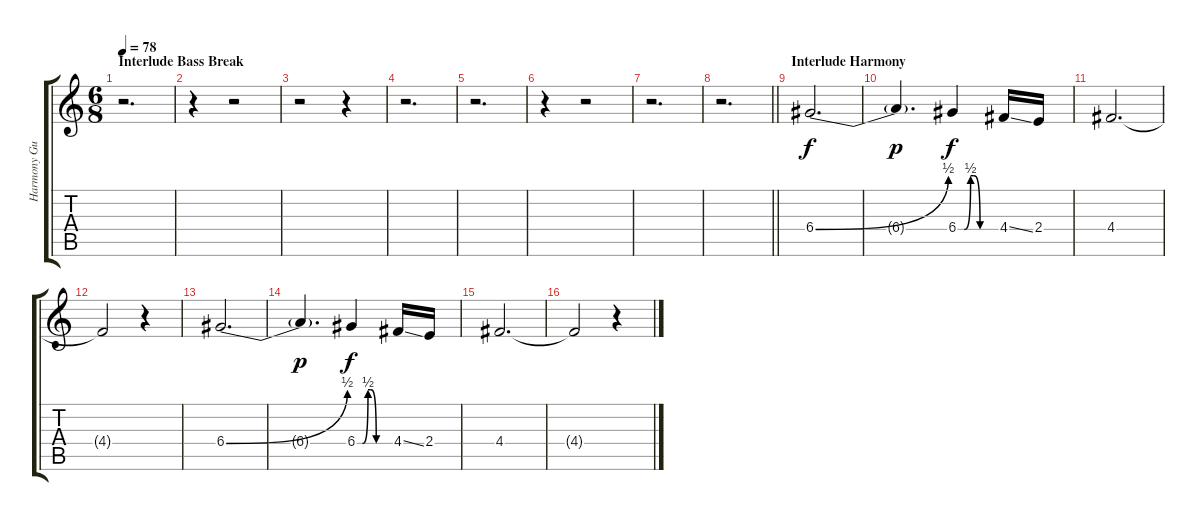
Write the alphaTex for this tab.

\track ("Harmony Guitar" "Harmony Gu") {instrument distortionguitar}
\staff {score tabs}
\tuning (E4 B3 G3 D3 A2 E2) {hide}
\ts (6 8)
\section ("" "Interlude Bass Break")
\tempo 78
\clef g2
\ks c
r.2{d dy f} |
r.4 r.2 |
r.2 r.4 |
r.2{d} |
r.2{d} |
r.4 r.2 |
r.2{d} |
\barLineRight lightlight
r.2{d} |
\section ("" "Interlude Harmony")
6.4{be (bend 0 0 60 2)}.2{d} |
6.4{t}.4{d dy p} 6.4{be (custom 0 0 10 0 20 2 25 2 35 0 60 0)}.4{dy f} 4.4{ss}.16 2.4.16 |
4.4.2{d} |
4.4{t}.2 r.4 |
6.4{be (bend 0 0 60 2)}.2{d} |
6.4{t}.4{d dy p} 6.4{be (custom 0 0 10 0 20 2 25 2 35 0 60 0)}.4{dy f} 4.4{ss}.16 2.4.16 |
4.4.2{d} |
4.4{t}.2 r.4
